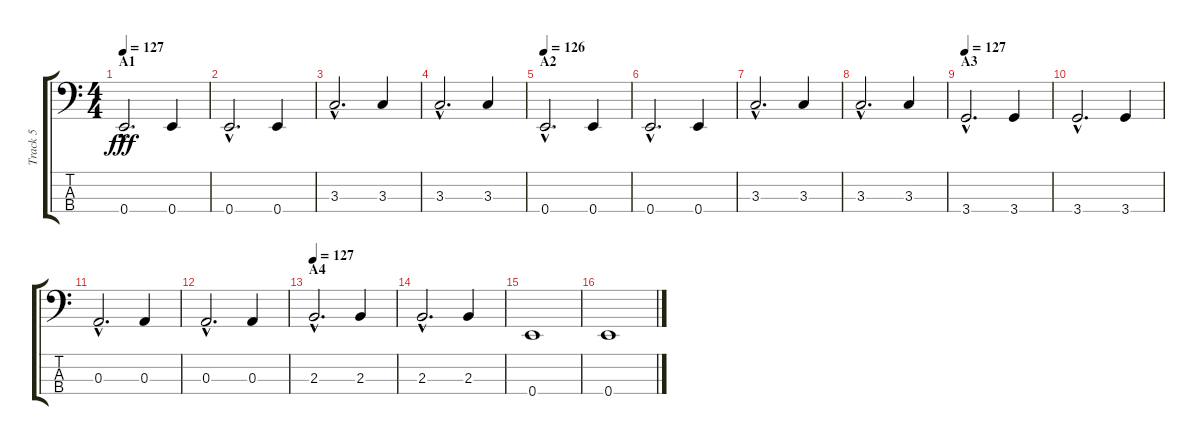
\track ("Track 5" "Track 5") {instrument electricbasspick}
\staff {score tabs}
\tuning (G2 D2 A1 E1) {hide}
\ts (4 4)
\section ("" "A1")
\tempo 127
\tempo 126
\tempo 127
\clef f4
\ks c
0.4{hac}.2{d dy fff instrument electricbasspick} 0.4.4 |
0.4{hac}.2{d} 0.4.4 |
3.3{hac}.2{d} 3.3.4 |
3.3{hac}.2{d} 3.3.4 |
\section ("" "A2")
\tempo 126
0.4{hac}.2{d} 0.4.4 |
0.4{hac}.2{d} 0.4.4 |
3.3{hac}.2{d} 3.3.4 |
3.3{hac}.2{d} 3.3.4 |
\section ("" "A3")
\tempo 127
3.4{hac}.2{d} 3.4.4 |
3.4{hac}.2{d} 3.4.4 |
0.3{hac}.2{d} 0.3.4 |
0.3{hac}.2{d} 0.3.4 |
\section ("" "A4")
\tempo 127
2.3{hac}.2{d} 2.3.4 |
2.3{hac}.2{d} 2.3.4 |
0.4.1 |
0.4.1
